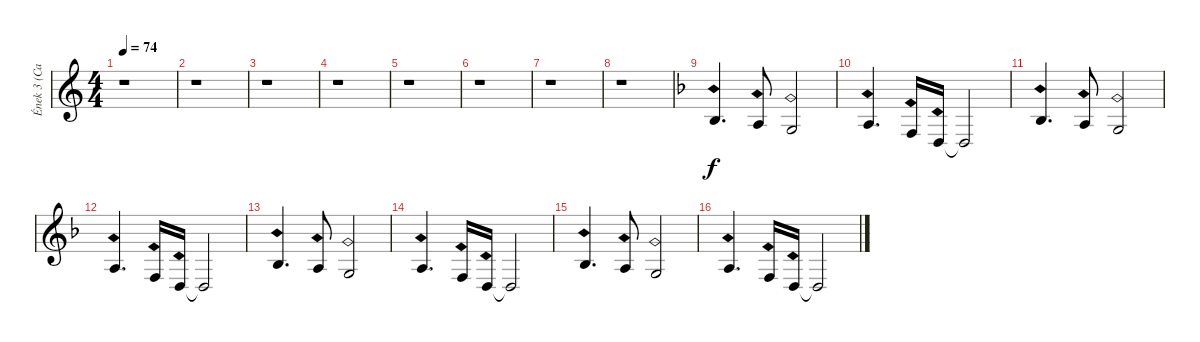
\track ("Ének 3 (Candice Night)" "Ének 3 (Ca") {instrument synthvoice}
\staff {score}
\tuning (E4 B3 G3 D3 A2 E2) {hide}
\ts (4 4)
\tempo 74
\clef g2
\ks c
r.1{dy f} |
r.1 |
r.1 |
r.1 |
r.1 |
r.1 |
r.1 |
r.1 |
\ks f
3.3{ph 12}.4{d} 2.3{ph 12}.8 0.3{ph 12}.2 |
2.3{ph 12}.4{d} 3.4{ph 12}.16 0.4{ph 12}.16 0.4{t}.2 |
3.3{ph 12}.4{d} 2.3{ph 12}.8 0.3{ph 12}.2 |
2.3{ph 12}.4{d} 3.4{ph 12}.16 0.4{ph 12}.16 0.4{t}.2 |
3.3{ph 12}.4{d} 2.3{ph 12}.8 0.3{ph 12}.2 |
2.3{ph 12}.4{d} 3.4{ph 12}.16 0.4{ph 12}.16 0.4{t}.2 |
3.3{ph 12}.4{d} 2.3{ph 12}.8 0.3{ph 12}.2 |
2.3{ph 12}.4{d} 3.4{ph 12}.16 0.4{ph 12}.16 0.4{t}.2
